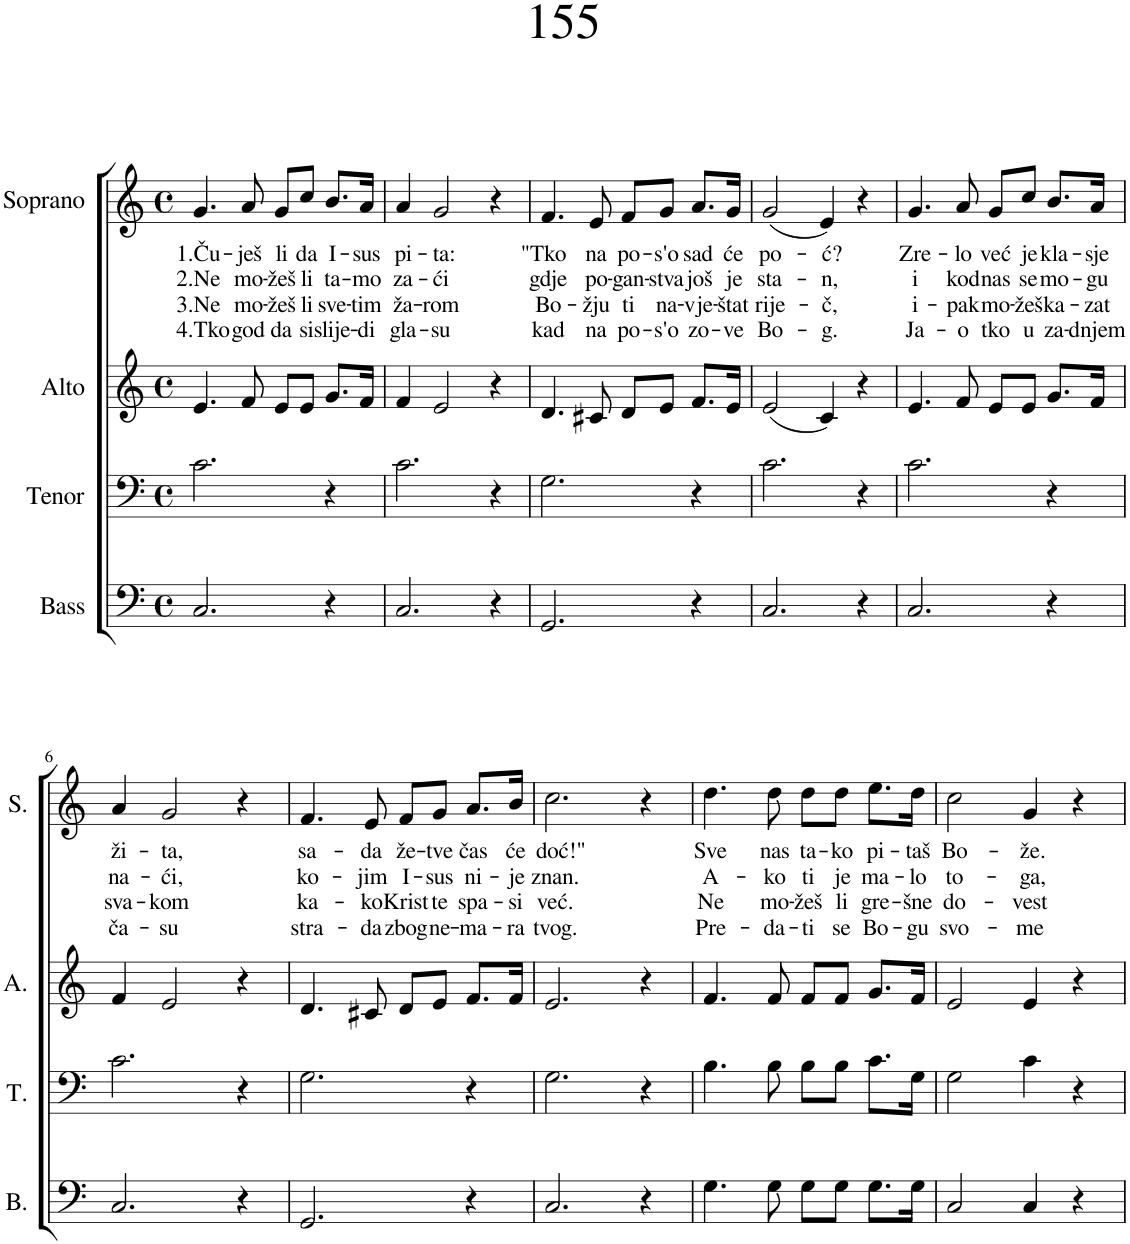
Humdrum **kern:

**kern	**kern	**kern	**kern	**text	**text	**text	**text
*part4	*part3	*part2	*part1	*part1	*part1	*part1	*part1
*staff4	*staff3	*staff2	*staff1	*staff1	*staff1	*staff1	*staff1
*I"Bass	*I"Tenor	*I"Alto	*I"Soprano	*	*	*	*
*I'B.	*I'T.	*I'A.	*I'S.	*	*	*	*
*clefF4	*clefF4	*clefG2	*clefG2	*	*	*	*
*k[]	*k[]	*k[]	*k[]	*	*	*	*
*M4/4	*M4/4	*M4/4	*M4/4	*	*	*	*
*met(c)	*met(c)	*met(c)	*met(c)	*	*	*	*
=1	=1	=1	=1	=1	=1	=1	=1
!	!	!	!	!LO:LY:b	!LO:LY:b	!LO:LY:b	!LO:LY:b
2.C/	2.c\	4.e/	4.g/	1.Ču-	2.Ne	3.Ne	4.Tko
!	!	!	!	!LO:LY:b	!LO:LY:b	!LO:LY:b	!LO:LY:b
.	.	8f/	8a/	-ješ	mo-	mo-	god
!	!	!	!	!LO:LY:b	!LO:LY:b	!LO:LY:b	!LO:LY:b
.	.	8e/L	8g/L	li	-žeš	-žeš	da
!	!	!	!	!LO:LY:b	!LO:LY:b	!LO:LY:b	!LO:LY:b
.	.	8e/J	8cc/J	da	li	li	si
!	!	!	!	!LO:LY:b	!LO:LY:b	!LO:LY:b	!LO:LY:b
4r	4r	8.g/L	8.b/L	I-	ta-	sve-	slije-
!	!	!	!	!LO:LY:b	!LO:LY:b	!LO:LY:b	!LO:LY:b
.	.	16f/Jk	16a/Jk	-sus	-mo	-tim	-di
=2	=2	=2	=2	=2	=2	=2	=2
!	!	!	!	!LO:LY:b	!LO:LY:b	!LO:LY:b	!LO:LY:b
2.C/	2.c\	4f/	4a/	pi-	za-	ža-	gla-
!	!	!	!	!LO:LY:b	!LO:LY:b	!LO:LY:b	!LO:LY:b
.	.	2e/	2g/	-ta:	-ći	-rom	-su
4r	4r	4r	4r	.	.	.	.
=3	=3	=3	=3	=3	=3	=3	=3
!	!	!	!	!LO:LY:b	!LO:LY:b	!LO:LY:b	!LO:LY:b
2.GG/	2.G\	4.d/	4.f/	"Tko	gdje	Bo-	kad
!	!	!	!	!LO:LY:b	!LO:LY:b	!LO:LY:b	!LO:LY:b
.	.	8c#X/	8e/	na	po-	-žju	na
!	!	!	!	!LO:LY:b	!LO:LY:b	!LO:LY:b	!LO:LY:b
.	.	8d/L	8f/L	po-	-gan-	ti	po-
!	!	!	!	!LO:LY:b	!LO:LY:b	!LO:LY:b	!LO:LY:b
.	.	8e/J	8g/J	-s'o	-stva	na-	-s'o
!	!	!	!	!LO:LY:b	!LO:LY:b	!LO:LY:b	!LO:LY:b
4r	4r	8.f/L	8.a/L	sad	još	-vje-	zo-
!	!	!	!	!LO:LY:b	!LO:LY:b	!LO:LY:b	!LO:LY:b
.	.	16e/Jk	16g/Jk	će	je	-štat	-ve
=4	=4	=4	=4	=4	=4	=4	=4
!	!	!	!	!LO:LY:b	!LO:LY:b	!LO:LY:b	!LO:LY:b
2.C/	2.c\	(2e/	(2g/	po-	sta-	rije-	Bo-
!	!	!	!	!LO:LY:b	!LO:LY:b	!LO:LY:b	!LO:LY:b
.	.	4c/)	4e/)	-ć?	-n,	-č,	-g.
4r	4r	4r	4r	.	.	.	.
=5	=5	=5	=5	=5	=5	=5	=5
!	!	!	!	!LO:LY:b	!LO:LY:b	!LO:LY:b	!LO:LY:b
2.C/	2.c\	4.e/	4.g/	Zre-	i	i-	Ja-
!	!	!	!	!LO:LY:b	!LO:LY:b	!LO:LY:b	!LO:LY:b
.	.	8f/	8a/	-lo	kod	-pak	-o
!	!	!	!	!LO:LY:b	!LO:LY:b	!LO:LY:b	!LO:LY:b
.	.	8e/L	8g/L	već	nas	mo-	tko
!	!	!	!	!LO:LY:b	!LO:LY:b	!LO:LY:b	!LO:LY:b
.	.	8e/J	8cc/J	je	se	-žeš	u
!	!	!	!	!LO:LY:b	!LO:LY:b	!LO:LY:b	!LO:LY:b
4r	4r	8.g/L	8.b/L	kla-	mo-	ka-	za-
!	!	!	!	!LO:LY:b	!LO:LY:b	!LO:LY:b	!LO:LY:b
.	.	16f/Jk	16a/Jk	-sje	-gu	-zat	-dnjem
!!LO:LB:g=z
=6	=6	=6	=6	=6	=6	=6	=6
!	!	!	!	!LO:LY:b	!LO:LY:b	!LO:LY:b	!LO:LY:b
2.C/	2.c\	4f/	4a/	ži-	na-	sva-	ča-
!	!	!	!	!LO:LY:b	!LO:LY:b	!LO:LY:b	!LO:LY:b
.	.	2e/	2g/	-ta,	-ći,	-kom	-su
4r	4r	4r	4r	.	.	.	.
=7	=7	=7	=7	=7	=7	=7	=7
!	!	!	!	!LO:LY:b	!LO:LY:b	!LO:LY:b	!LO:LY:b
2.GG/	2.G\	4.d/	4.f/	sa-	ko-	ka-	stra-
!	!	!	!	!LO:LY:b	!LO:LY:b	!LO:LY:b	!LO:LY:b
.	.	8c#X/	8e/	-da	-jim	-ko	-da
!	!	!	!	!LO:LY:b	!LO:LY:b	!LO:LY:b	!LO:LY:b
.	.	8d/L	8f/L	že-	I-	Krist	zbog
!	!	!	!	!LO:LY:b	!LO:LY:b	!LO:LY:b	!LO:LY:b
.	.	8e/J	8g/J	-tve	-sus	te	ne-
!	!	!	!	!LO:LY:b	!LO:LY:b	!LO:LY:b	!LO:LY:b
4r	4r	8.f/L	8.a/L	čas	ni-	spa-	-ma-
!	!	!	!	!LO:LY:b	!LO:LY:b	!LO:LY:b	!LO:LY:b
.	.	16f/Jk	16b/Jk	će	-je	-si	-ra
=8	=8	=8	=8	=8	=8	=8	=8
!	!	!	!	!LO:LY:b	!LO:LY:b	!LO:LY:b	!LO:LY:b
2.C/	2.G\	2.e/	2.cc\	doć!"	znan.	već.	tvog.
4r	4r	4r	4r	.	.	.	.
=9	=9	=9	=9	=9	=9	=9	=9
!	!	!	!	!LO:LY:b	!LO:LY:b	!LO:LY:b	!LO:LY:b
4.G\	4.B\	4.f/	4.dd\	Sve	A-	Ne	Pre-
!	!	!	!	!LO:LY:b	!LO:LY:b	!LO:LY:b	!LO:LY:b
8G\	8B\	8f/	8dd\	nas	-ko	mo-	-da-
!	!	!	!	!LO:LY:b	!LO:LY:b	!LO:LY:b	!LO:LY:b
8G\L	8B\L	8f/L	8dd\L	ta-	ti	-žeš	-ti
!	!	!	!	!LO:LY:b	!LO:LY:b	!LO:LY:b	!LO:LY:b
8G\J	8B\J	8f/J	8dd\J	-ko	je	li	se
!	!	!	!	!LO:LY:b	!LO:LY:b	!LO:LY:b	!LO:LY:b
8.G\L	8.c\L	8.g/L	8.ee\L	pi-	ma-	gre-	Bo-
!	!	!	!	!LO:LY:b	!LO:LY:b	!LO:LY:b	!LO:LY:b
16G\Jk	16G\Jk	16f/Jk	16dd\Jk	-taš	-lo	-šne	-gu
=10	=10	=10	=10	=10	=10	=10	=10
!	!	!	!	!LO:LY:b	!LO:LY:b	!LO:LY:b	!LO:LY:b
2C/	2G\	2e/	2cc\	Bo-	to-	do-	svo-
!	!	!	!	!LO:LY:b	!LO:LY:b	!LO:LY:b	!LO:LY:b
4C/	4c\	4e/	4g/	-že.	-ga,	-vest	-me
4r	4r	4r	4r	.	.	.	.
=	=	=	=	=	=	=	=
*-	*-	*-	*-	*-	*-	*-	*-
